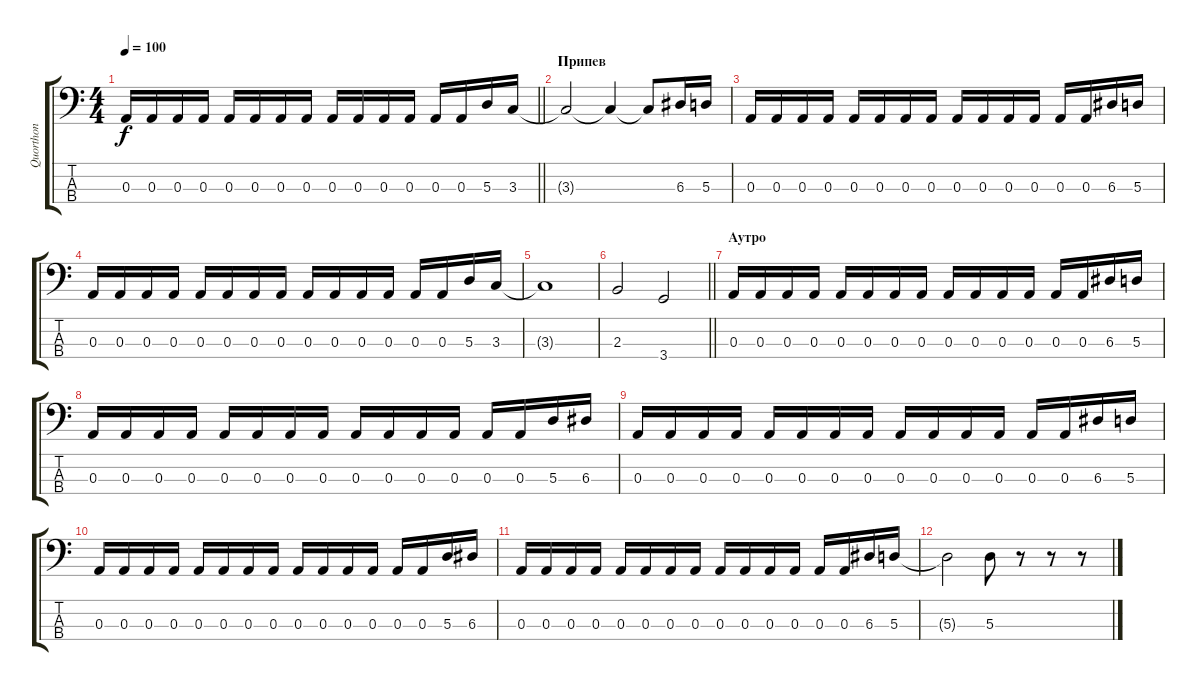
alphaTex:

\track ("Quorthon" "Quorthon") {instrument electricbasspick}
\staff {score tabs}
\tuning (G2 D2 A1 E1) {hide}
\ts (4 4)
\tempo 100
\clef f4
\barLineRight lightlight
\ks c
0.3.16{dy f} 0.3.16 0.3.16 0.3.16 0.3.16 0.3.16 0.3.16 0.3.16 0.3.16 0.3.16 0.3.16 0.3.16 0.3.16 0.3.16 5.3.16 3.3.16 |
\section ("" "Припев")
3.3{t}.2 3.3{t}.4 3.3{t}.8 6.3.16 5.3.16 |
0.3.16 0.3.16 0.3.16 0.3.16 0.3.16 0.3.16 0.3.16 0.3.16 0.3.16 0.3.16 0.3.16 0.3.16 0.3.16 0.3.16 6.3.16 5.3.16 |
0.3.16 0.3.16 0.3.16 0.3.16 0.3.16 0.3.16 0.3.16 0.3.16 0.3.16 0.3.16 0.3.16 0.3.16 0.3.16 0.3.16 5.3.16 3.3.16 |
3.3{t}.1 |
\barLineRight lightlight
2.3.2 3.4.2 |
\section ("" "Аутро")
0.3.16 0.3.16 0.3.16 0.3.16 0.3.16 0.3.16 0.3.16 0.3.16 0.3.16 0.3.16 0.3.16 0.3.16 0.3.16 0.3.16 6.3.16 5.3.16 |
0.3.16 0.3.16 0.3.16 0.3.16 0.3.16 0.3.16 0.3.16 0.3.16 0.3.16 0.3.16 0.3.16 0.3.16 0.3.16 0.3.16 5.3.16 6.3.16 |
0.3.16 0.3.16 0.3.16 0.3.16 0.3.16 0.3.16 0.3.16 0.3.16 0.3.16 0.3.16 0.3.16 0.3.16 0.3.16 0.3.16 6.3.16 5.3.16 |
0.3.16 0.3.16 0.3.16 0.3.16 0.3.16 0.3.16 0.3.16 0.3.16 0.3.16 0.3.16 0.3.16 0.3.16 0.3.16 0.3.16 5.3.16 6.3.16 |
0.3.16 0.3.16 0.3.16 0.3.16 0.3.16 0.3.16 0.3.16 0.3.16 0.3.16 0.3.16 0.3.16 0.3.16 0.3.16 0.3.16 6.3.16 5.3.16 |
5.3{t}.2 5.3.8 r.8 r.8 r.8
